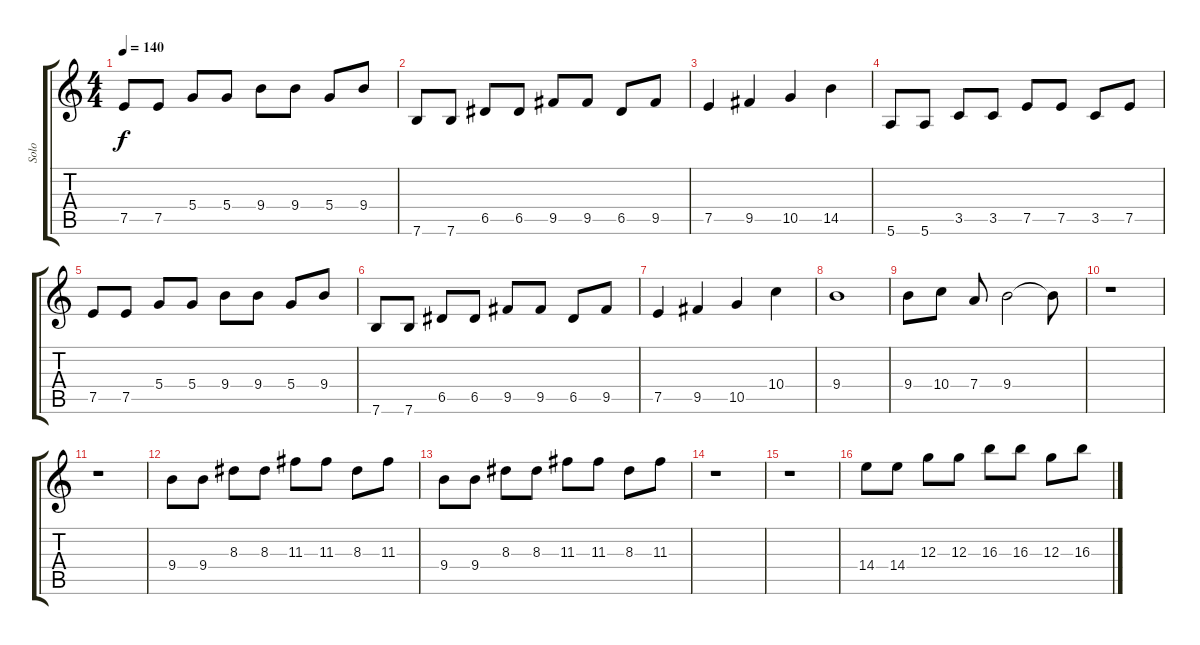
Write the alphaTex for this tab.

\track ("Solo" "Solo") {instrument overdrivenguitar}
\staff {score tabs}
\tuning (E4 B3 G3 D3 A2 E2) {hide}
\ts (4 4)
\tempo 140
\clef g2
\ks c
7.5.8{dy f} 7.5.8 5.4.8 5.4.8 9.4.8 9.4.8 5.4.8 9.4.8 |
7.6.8 7.6.8 6.5.8 6.5.8 9.5.8 9.5.8 6.5.8 9.5.8 |
7.5.4 9.5.4 10.5.4 14.5.4 |
5.6.8 5.6.8 3.5.8 3.5.8 7.5.8 7.5.8 3.5.8 7.5.8 |
7.5.8 7.5.8 5.4.8 5.4.8 9.4.8 9.4.8 5.4.8 9.4.8 |
7.6.8 7.6.8 6.5.8 6.5.8 9.5.8 9.5.8 6.5.8 9.5.8 |
7.5.4 9.5.4 10.5.4 10.4.4 |
9.4.1 |
9.4.8 10.4.8 7.4.8 9.4.2 9.4{t}.8 |
r.1 |
r.1 |
9.4.8 9.4.8 8.3.8 8.3.8 11.3.8 11.3.8 8.3.8 11.3.8 |
9.4.8 9.4.8 8.3.8 8.3.8 11.3.8 11.3.8 8.3.8 11.3.8 |
r.1 |
r.1 |
14.4.8 14.4.8 12.3.8 12.3.8 16.3.8 16.3.8 12.3.8 16.3.8
